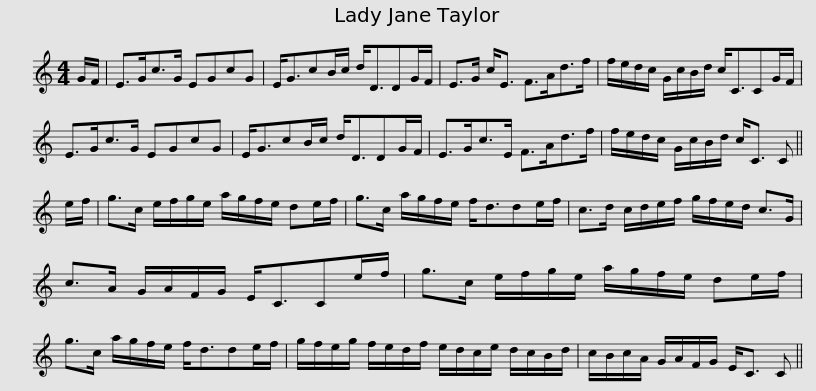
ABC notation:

X:1
L:1/8
M:4/4
I:linebreak $
K:C
V:1 treble
V:1
 G/F/ | E>Gc>G EGcG | E<GcB/c/ d<DDG/F/ | E>G c<E F>Ad>f | f/e/d/c/ G/c/B/d/ c<CCG/F/ |$ %5
 E>Gc>G EGcG | E<GcB/c/ d<DDG/F/ | E>Gc>E F>Ad>f | f/e/d/c/ G/c/B/d/ c<C C || e/f/ |$ %10
 g>c e/f/g/e/ a/g/f/e/ de/f/ | g>c a/g/f/e/ f<dde/f/ | c>d c/d/e/f/ g/f/e/d/ c>G |$ c>A G/A/F/G/ E<CCe/f/ | g>c e/f/g/e/ a/g/f/e/ de/f/ | %15
 g>c a/g/f/e/ f<dde/f/ |$ g/f/e/g/ f/e/d/f/ e/d/c/e/ d/c/B/d/ | c/B/c/A/ G/A/F/G/ E<C C || %18
